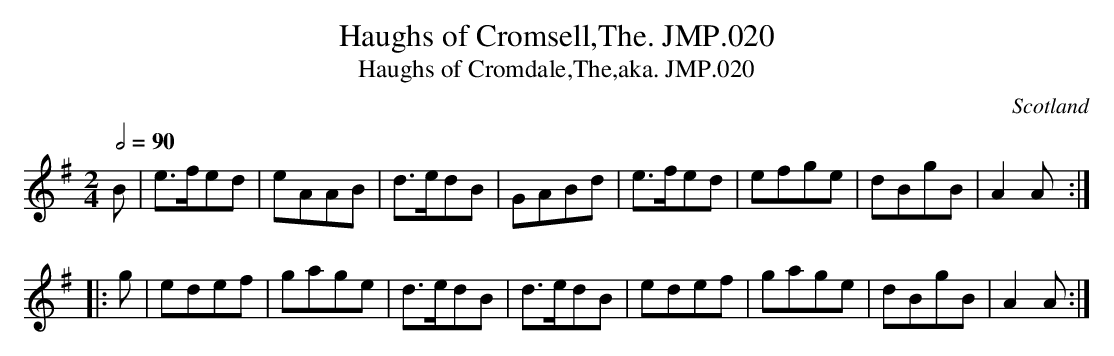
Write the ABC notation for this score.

X:1
T:Haughs of Cromsell,The. JMP.020
T:Haughs of Cromdale,The,aka. JMP.020
M:2/4
L:1/8
Q:1/2=90
O:Scotland
notC:"21",Haughs of Cromdale,
K:G major
B | e>fed | eAAB | d>edB | GABd | e>fed | efge | dBgB | A2 A :|!
|:g | edef | gage | d>edB | d>edB | edef |  gage | dBgB | A2 A :|
